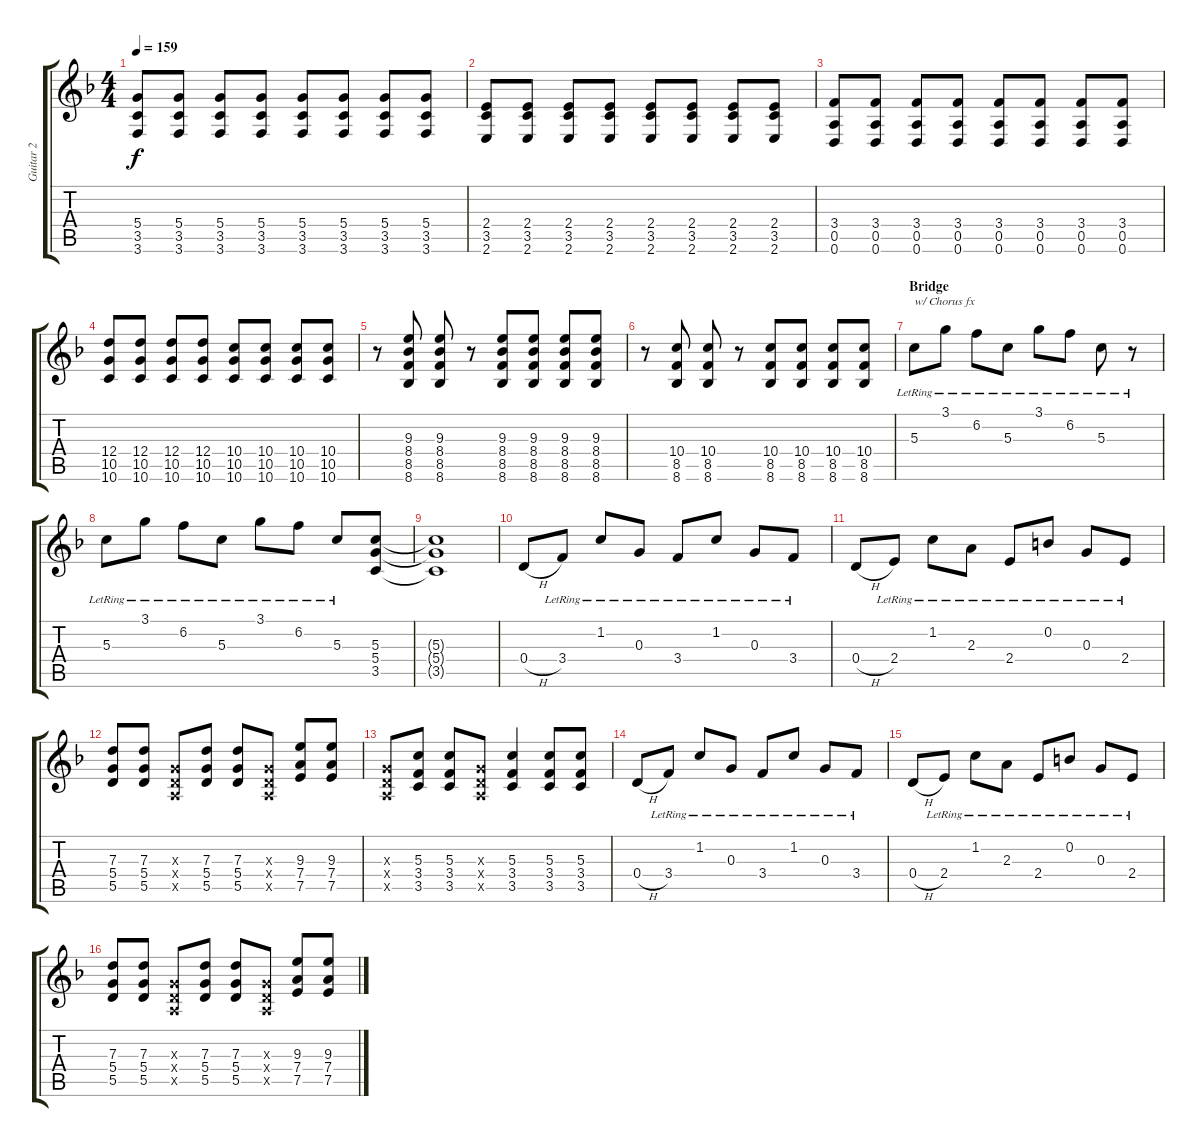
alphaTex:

\track ("Guitar 2" "Guitar 2") {instrument distortionguitar}
\staff {score tabs}
\tuning (E4 B3 G3 D3 A2 D2) {hide}
\ts (4 4)
\tempo 159
\clef g2
\ks f
(5.4 3.5 3.6).8{dy f} (5.4 3.5 3.6).8 (5.4 3.5 3.6).8 (5.4 3.5 3.6).8 (5.4 3.5 3.6).8 (5.4 3.5 3.6).8 (5.4 3.5 3.6).8 (5.4 3.5 3.6).8 |
(2.4 3.5 2.6).8 (2.4 3.5 2.6).8 (2.4 3.5 2.6).8 (2.4 3.5 2.6).8 (2.4 3.5 2.6).8 (2.4 3.5 2.6).8 (2.4 3.5 2.6).8 (2.4 3.5 2.6).8 |
(3.4 0.5 0.6).8 (3.4 0.5 0.6).8 (3.4 0.5 0.6).8 (3.4 0.5 0.6).8 (3.4 0.5 0.6).8 (3.4 0.5 0.6).8 (3.4 0.5 0.6).8 (3.4 0.5 0.6).8 |
(12.4 10.5 10.6).8 (12.4 10.5 10.6).8 (12.4 10.5 10.6).8 (12.4 10.5 10.6).8 (10.4 10.5 10.6).8 (10.4 10.5 10.6).8 (10.4 10.5 10.6).8 (10.4 10.5 10.6).8 |
r.8 (9.3 8.4 8.5 8.6).8 (9.3 8.4 8.5 8.6).8 r.8 (9.3 8.4 8.5 8.6).8 (9.3 8.4 8.5 8.6).8 (9.3 8.4 8.5 8.6).8 (9.3 8.4 8.5 8.6).8 |
r.8 (10.4 8.5 8.6).8 (10.4 8.5 8.6).8 r.8 (10.4 8.5 8.6).8 (10.4 8.5 8.6).8 (10.4 8.5 8.6).8 (10.4 8.5 8.6).8 |
\section ("" "Bridge")
5.3{lr}.8{txt "w/ Chorus fx" instrument electricguitarclean} 3.1{lr}.8 6.2{lr}.8 5.3{lr}.8 3.1{lr}.8 6.2{lr}.8 5.3{lr}.8 r.8 |
5.3{lr}.8 3.1{lr}.8 6.2{lr}.8 5.3{lr}.8 3.1{lr}.8 6.2{lr}.8 5.3{lr}.8 (5.3 5.4 3.5).8 |
(5.3{t} 5.4{t} 3.5{t}).1 |
0.4{h}.8 3.4{lr}.8 1.2{lr}.8 0.3{lr}.8 3.4{lr}.8 1.2{lr}.8 0.3{lr}.8 3.4{lr}.8 |
0.4{h}.8 2.4{lr}.8 1.2{lr}.8 2.3{lr}.8 2.4{lr}.8 0.2{lr}.8 0.3{lr}.8 2.4{lr}.8 |
(7.3 5.4 5.5).8 (7.3 5.4 5.5).8 (0.3{x} 0.4{x} 0.5{x}).8 (7.3 5.4 5.5).8 (7.3 5.4 5.5).8 (0.3{x} 0.4{x} 0.5{x}).8 (9.3 7.4 7.5).8 (9.3 7.4 7.5).8 |
(0.3{x} 0.4{x} 0.5{x}).8 (5.3 3.4 3.5).8 (5.3 3.4 3.5).8 (0.3{x} 0.4{x} 0.5{x}).8 (5.3 3.4 3.5).4 (5.3 3.4 3.5).8 (5.3 3.4 3.5).8 |
0.4{h}.8 3.4{lr}.8 1.2{lr}.8 0.3{lr}.8 3.4{lr}.8 1.2{lr}.8 0.3{lr}.8 3.4{lr}.8 |
0.4{h}.8 2.4{lr}.8 1.2{lr}.8 2.3{lr}.8 2.4{lr}.8 0.2{lr}.8 0.3{lr}.8 2.4{lr}.8 |
(7.3 5.4 5.5).8 (7.3 5.4 5.5).8 (0.3{x} 0.4{x} 0.5{x}).8 (7.3 5.4 5.5).8 (7.3 5.4 5.5).8 (0.3{x} 0.4{x} 0.5{x}).8 (9.3 7.4 7.5).8 (9.3 7.4 7.5).8
